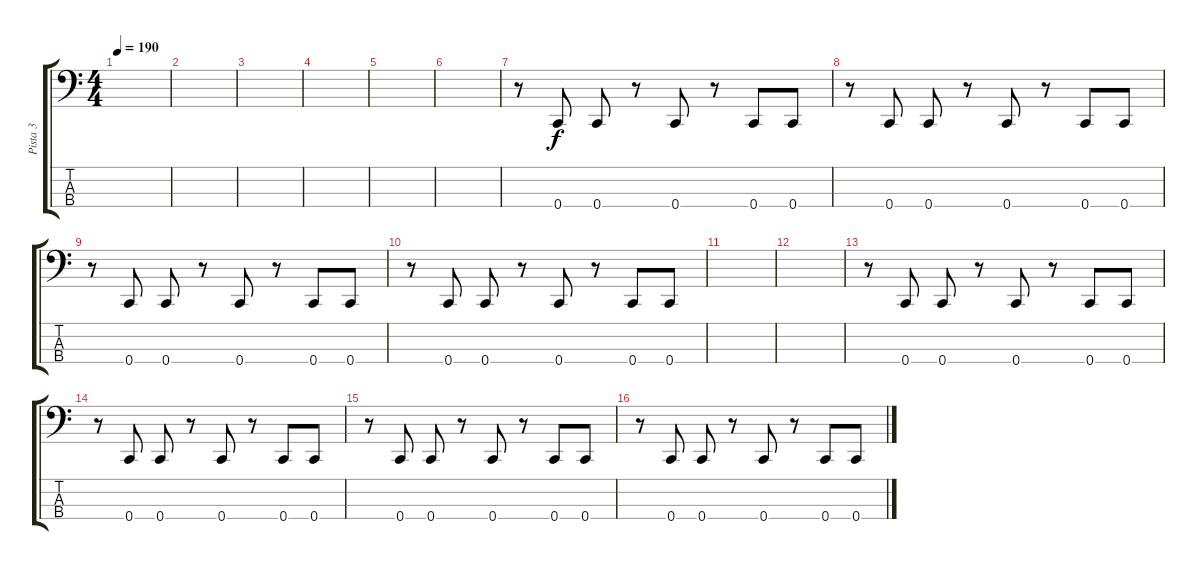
\track ("Pista 3" "Pista 3") {instrument electricbasspick}
\staff {score tabs}
\tuning (F2 C2 G1 C1) {hide}
\ts (4 4)
\tempo 190
\clef f4
\ks c
|
|
|
|
|
|
r.8 0.4.8 0.4.8 r.8 0.4.8 r.8 0.4.8 0.4.8 |
r.8 0.4.8 0.4.8 r.8 0.4.8 r.8 0.4.8 0.4.8 |
r.8 0.4.8 0.4.8 r.8 0.4.8 r.8 0.4.8 0.4.8 |
r.8 0.4.8 0.4.8 r.8 0.4.8 r.8 0.4.8 0.4.8 |
|
|
r.8 0.4.8 0.4.8 r.8 0.4.8 r.8 0.4.8 0.4.8 |
r.8 0.4.8 0.4.8 r.8 0.4.8 r.8 0.4.8 0.4.8 |
r.8 0.4.8 0.4.8 r.8 0.4.8 r.8 0.4.8 0.4.8 |
r.8 0.4.8 0.4.8 r.8 0.4.8 r.8 0.4.8 0.4.8
